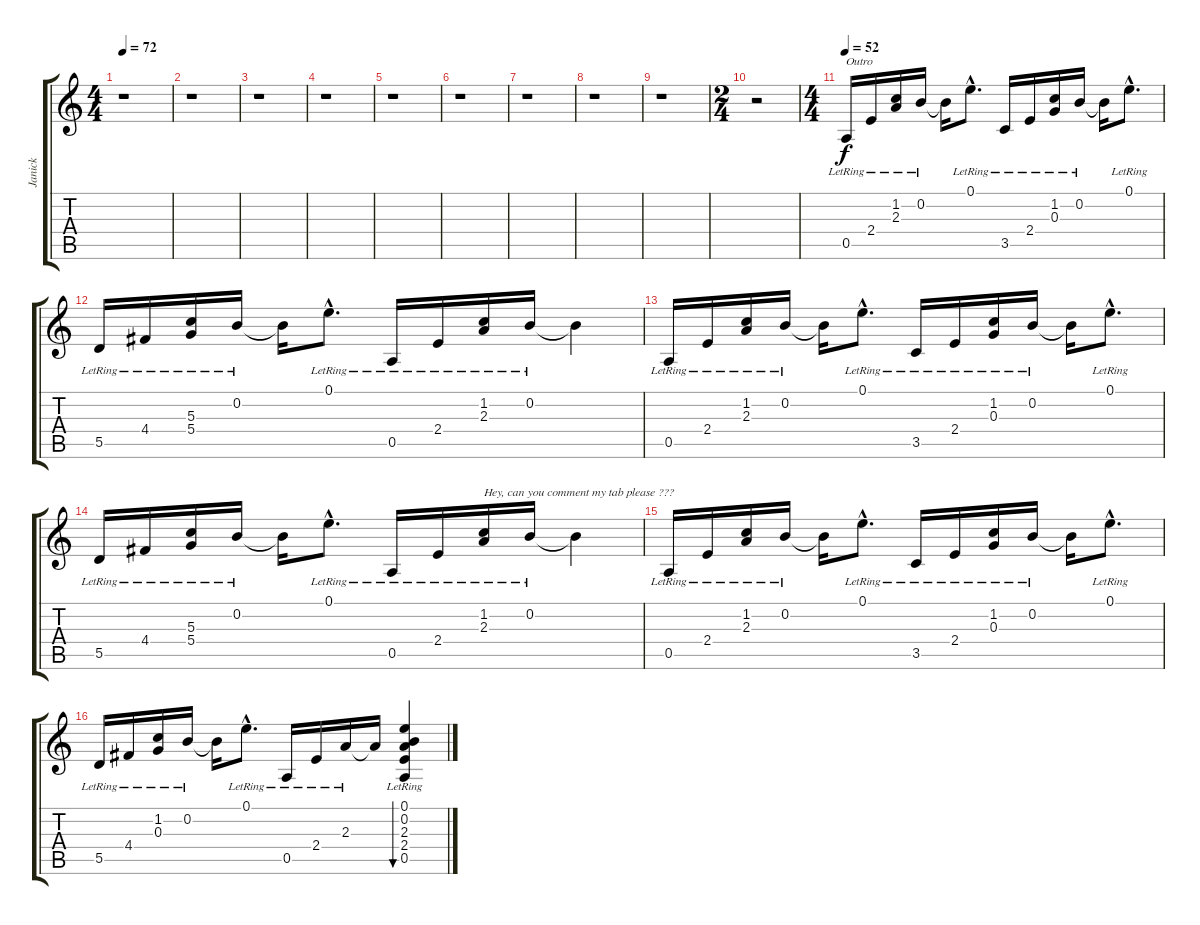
\track ("Janick" "Janick") {instrument electricguitarclean}
\staff {score tabs}
\tuning (E4 B3 G3 D3 A2 E2) {hide}
\ts (4 4)
\tempo 72
\clef g2
\ks c
r.1{dy f} |
r.1 |
r.1 |
r.1 |
r.1 |
r.1 |
r.1 |
r.1 |
r.1 |
\ts (2 4)
r.2 |
\ts (4 4)
\tempo 52
0.5{lr}.16{txt "Outro"} 2.4{lr}.16 (1.2{lr} 2.3{lr}).16 0.2{lr}.16 0.2{t}.16 0.1{hac lr}.8{d} 3.5{lr}.16 2.4{lr}.16 (1.2{lr} 0.3{lr}).16 0.2{lr}.16 0.2{t}.16 0.1{hac lr}.8{d} |
5.5{lr}.16 4.4{lr}.16 (5.3{lr} 5.4{lr}).16 0.2{lr}.16 0.2{t}.16 0.1{hac lr}.8{d} 0.5{lr}.16 2.4{lr}.16 (1.2{lr} 2.3{lr}).16 0.2{lr}.16 0.2{t}.4 |
0.5{lr}.16 2.4{lr}.16 (1.2{lr} 2.3{lr}).16 0.2{lr}.16 0.2{t}.16 0.1{hac lr}.8{d} 3.5{lr}.16 2.4{lr}.16 (1.2{lr} 0.3{lr}).16 0.2{lr}.16 0.2{t}.16 0.1{hac lr}.8{d} |
5.5{lr}.16 4.4{lr}.16 (5.3{lr} 5.4{lr}).16 0.2{lr}.16 0.2{t}.16 0.1{hac lr}.8{d} 0.5{lr}.16 2.4{lr}.16 (1.2{lr} 2.3{lr}).16{txt "Hey, can you comment my tab please ???"} 0.2{lr}.16 0.2{t}.4 |
0.5{lr}.16 2.4{lr}.16 (1.2{lr} 2.3{lr}).16 0.2{lr}.16 0.2{t}.16 0.1{hac lr}.8{d} 3.5{lr}.16 2.4{lr}.16 (1.2{lr} 0.3{lr}).16 0.2{lr}.16 0.2{t}.16 0.1{hac lr}.8{d} |
5.5{lr}.16 4.4{lr}.16 (1.2{lr} 0.3{lr}).16 0.2{lr}.16 0.2{t}.16 0.1{hac lr}.8{d} 0.5{lr}.16 2.4{lr}.16 2.3{lr}.16 2.3{t}.16 (0.1{lr} 0.2{lr} 2.3{lr} 2.4{lr} 0.5{lr}).4{bu 240}
